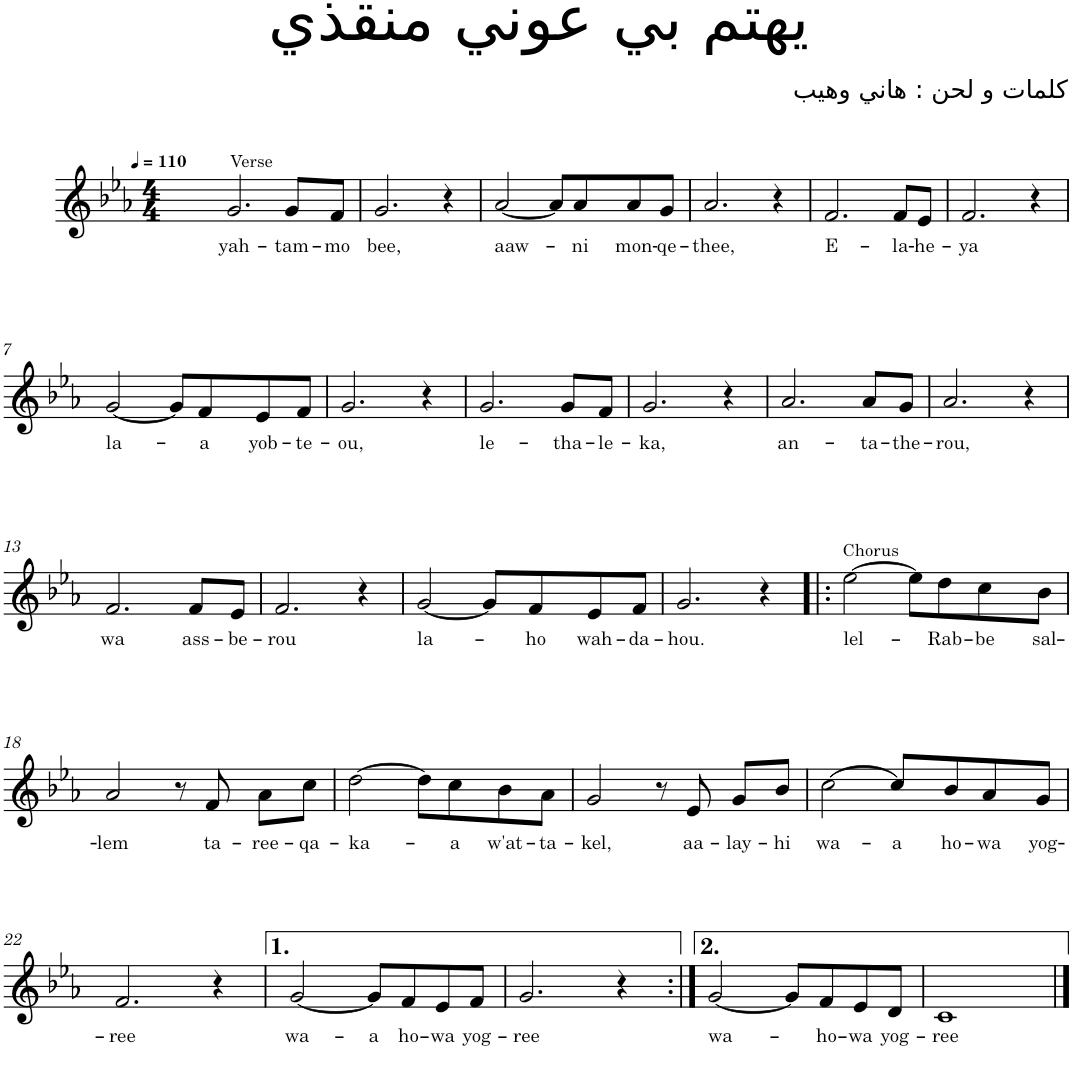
**kern	**text
*part1	*part1
*staff1	*staff1
*I"Accordion	*
*I'Acc	*
*clefG2	*
*k[b-e-a-]	*
*M4/4	*
*MM110	*
=1	=1
!LO:TX:a:t=Verse	!
!	!LO:LY:b
2.g/	yah-
!	!LO:LY:b
8g/L	-tam-
!	!LO:LY:b
8f/J	-mo
=2	=2
!	!LO:LY:b
2.g/	bee,
4r	.
=3	=3
!	!LO:LY:b
[<2a-/	aaw-
8a-/L]	.
!	!LO:LY:b
8a-/	-ni
!	!LO:LY:b
8a-/	mon-
!	!LO:LY:b
8g/J	-qe-
=4	=4
!	!LO:LY:b
2.a-/	-thee,
4r	.
=5	=5
!	!LO:LY:b
2.f/	E-
!	!LO:LY:b
8f/L	-la-
!	!LO:LY:b
8e-/J	-he-
=6	=6
!	!LO:LY:b
2.f/	-ya
4r	.
!!LO:LB:g=z
=7	=7
!	!LO:LY:b
[<2g/	la-
8g/L]	.
!	!LO:LY:b
8f/	-a
!	!LO:LY:b
8e-/	yob-
!	!LO:LY:b
8f/J	-te-
=8	=8
!	!LO:LY:b
2.g/	-ou,
4r	.
=9	=9
!	!LO:LY:b
2.g/	le-
!	!LO:LY:b
8g/L	-tha-
!	!LO:LY:b
8f/J	-le-
=10	=10
!	!LO:LY:b
2.g/	-ka,
4r	.
=11	=11
!	!LO:LY:b
2.a-/	an-
!	!LO:LY:b
8a-/L	-ta-
!	!LO:LY:b
8g/J	-the-
=12	=12
!	!LO:LY:b
2.a-/	-rou,
4r	.
!!LO:LB:g=z
=13	=13
!	!LO:LY:b
2.f/	wa
!	!LO:LY:b
8f/L	ass-
!	!LO:LY:b
8e-/J	-be-
=14	=14
!	!LO:LY:b
2.f/	-rou
4r	.
=15	=15
!	!LO:LY:b
[<2g/	la-
8g/L]	.
!	!LO:LY:b
8f/	-ho
!	!LO:LY:b
8e-/	wah-
!	!LO:LY:b
8f/J	-da-
=16	=16
!	!LO:LY:b
2.g/	-hou.
4r	.
=17!|:	=17!|:
!LO:TX:a:t=Chorus	!
!	!LO:LY:b
[>2ee-\	lel-
8ee-\L]	.
!	!LO:LY:b
8dd\	-Rab-
!	!LO:LY:b
8cc\	-be
!	!LO:LY:b
8b-\J	sal-
!!LO:LB:g=z
=18	=18
!	!LO:LY:b
2a-/	-lem
8r	.
!	!LO:LY:b
8f/	ta-
!	!LO:LY:b
8a-\L	-ree-
!	!LO:LY:b
8cc\J	-qa-
=19	=19
!	!LO:LY:b
[>2dd\	-ka-
8dd\L]	.
!	!LO:LY:b
8cc\	-a
!	!LO:LY:b
8b-\	w'at-
!	!LO:LY:b
8a-\J	-ta-
=20	=20
!	!LO:LY:b
2g/	-kel,
8r	.
!	!LO:LY:b
8e-/	aa-
!	!LO:LY:b
8g/L	-lay-
!	!LO:LY:b
8b-/J	-hi
=21	=21
!	!LO:LY:b
[>2cc\	wa-
!	!LO:LY:b
8cc/L]	-a
!	!LO:LY:b
8b-/	-ho-
!	!LO:LY:b
8a-/	-wa
!	!LO:LY:b
8g/J	yog-
!!LO:LB:g=z
=22	=22
!	!LO:LY:b
2.f/	-ree
4r	.
=23	=23
!	!LO:LY:b
[<2g/	wa-
!	!LO:LY:b
8g/L]	-a
!	!LO:LY:b
8f/	ho-
!	!LO:LY:b
8e-/	-wa
!	!LO:LY:b
8f/J	yog-
=24	=24
!	!LO:LY:b
2.g/	-ree
4r	.
=25:|!	=25:|!
!	!LO:LY:b
[<2g/	wa-
8g/L]	.
!	!LO:LY:b
8f/	-ho-
!	!LO:LY:b
8e-/	-wa
!	!LO:LY:b
8d/J	yog-
=26	=26
!	!LO:LY:b
1c	-ree
==	==
*-	*-
